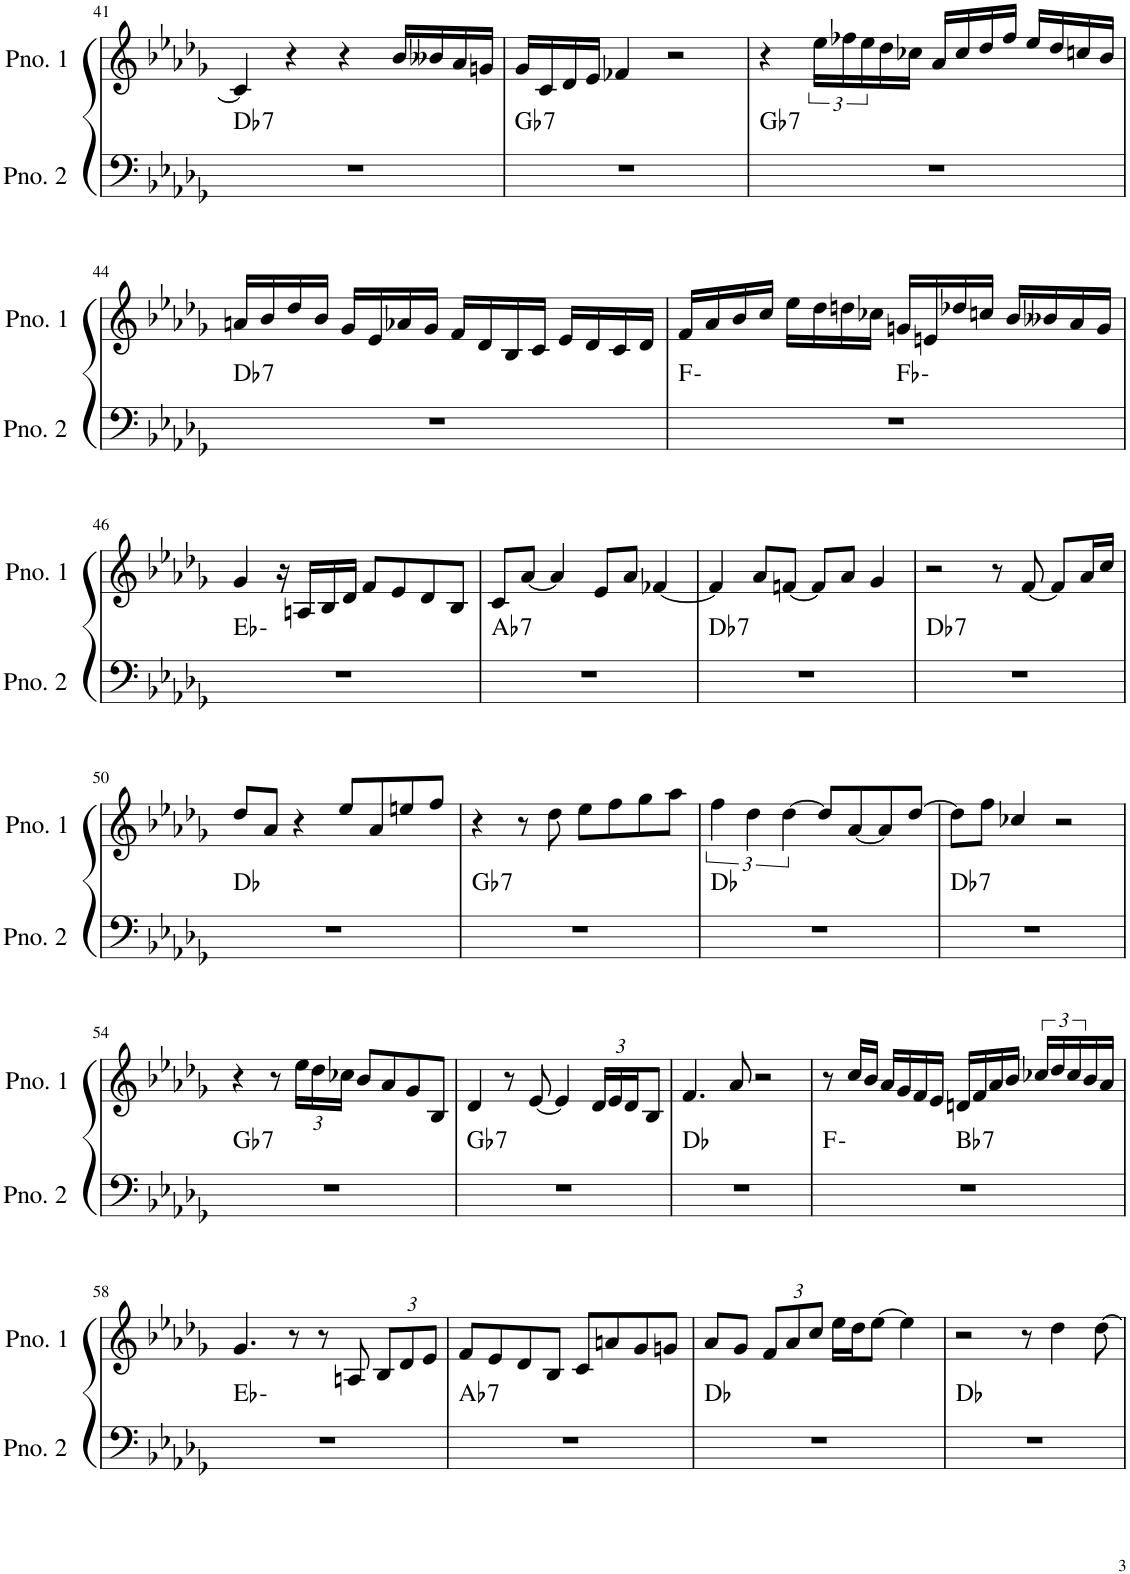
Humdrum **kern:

**kern	**harte	**kern
*part2	*part2	*part1
*staff2	*	*staff1
*I"ピアノ 2	*	*I"ピアノ 1
!!LO:PB:g=z
*clefF4	*	*clefG2
*k[b-e-a-d-g-]	*	*k[b-e-a-d-g-]
*M4/4	*	*M4/4
=41	=41	=41
!	!LO:H:kt=7	!
1r	Db:7	4c-/]
.	.	4r
.	.	4r
.	.	16b-/LL
.	.	16b--X/
.	.	16a-/
.	.	16gn/JJ
=42	=42	=42
!	!LO:H:kt=7	!
1r	Gb:7	16g-/LL
.	.	16c/
.	.	16d-/
.	.	16e-/JJ
.	.	4f-X/
.	.	2r
=43	=43	=43
!	!LO:H:kt=7	!
1r	Gb:7	4r
.	.	24ee-\LL
.	.	24ff-X\
.	.	24ee-\
.	.	16dd-\
.	.	16cc-X\JJ
.	.	16a-/LL
.	.	16cc-/
.	.	16dd-/
.	.	16ff-/JJ
.	.	16ee-/LL
.	.	16dd-/
.	.	16ccn/
.	.	16b-/JJ
!!LO:LB:g=z
=44	=44	=44
!	!LO:H:kt=7	!
1r	Db:7	16an/LL
.	.	16b-/
.	.	16dd-/
.	.	16b-/JJ
.	.	16g-/LL
.	.	16e-/
.	.	16a-X/
.	.	16g-/JJ
.	.	16f/LL
.	.	16d-/
.	.	16B-/
.	.	16c/JJ
.	.	16e-/LL
.	.	16d-/
.	.	16c/
.	.	16d-/JJ
=45	=45	=45
*^	*	*
1r	2ryy	F:min	16f/LL
.	.	.	16a-/
.	.	.	16b-/
.	.	.	16cc/JJ
.	.	.	16ee-\LL
.	.	.	16dd-\
.	.	.	16ddn\
.	.	.	16cc-X\JJ
.	2ryy	Fb:min	16gn/LL
.	.	.	16en/
.	.	.	16dd-X/
.	.	.	16ccn/JJ
.	.	.	16b-/LL
.	.	.	16b--X/
.	.	.	16a-/
.	.	.	16g/JJ
*v	*v	*	*
!!LO:LB:g=z
=46	=46	=46
1r	Eb:min	4g-/
.	.	16r
.	.	16An/LL
.	.	16B-/
.	.	16d-/JJ
.	.	8f/L
.	.	8e-/
.	.	8d-/
.	.	8B-/J
=47	=47	=47
!	!LO:H:kt=7	!
1r	Ab:7	8c/L
.	.	[8a-/J
.	.	4a-/]
.	.	8e-/L
.	.	8a-/J
.	.	[4f-X/
=48	=48	=48
!	!LO:H:kt=7	!
1r	Db:7	4f-/]
.	.	8a-/L
.	.	[8fn/J
.	.	8f/L]
.	.	8a-/J
.	.	4g-/
=49	=49	=49
!	!LO:H:kt=7	!
1r	Db:7	2r
.	.	8r
.	.	[8f/
.	.	8f/L]
.	.	16a-/L
.	.	16cc/JJ
!!LO:LB:g=z
=50	=50	=50
1r	Db:maj	8dd-/L
.	.	8a-/J
.	.	4r
.	.	8ee-/L
.	.	8a-/
.	.	8een/
.	.	8ff/J
=51	=51	=51
!	!LO:H:kt=7	!
1r	Gb:7	4r
.	.	8r
.	.	8dd-\
.	.	8ee-\L
.	.	8ff\
.	.	8gg-\
.	.	8aa-\J
=52	=52	=52
1r	Db:maj	6ff\
.	.	6dd-\
.	.	[6dd-\
.	.	8dd-/L]
.	.	[8a-/
.	.	8a-/]
.	.	[8dd-/J
=53	=53	=53
!	!LO:H:kt=7	!
1r	Db:7	8dd-\L]
.	.	8ff\J
.	.	4cc-X/
.	.	2r
!!LO:LB:g=z
=54	=54	=54
!	!LO:H:kt=7	!
1r	Gb:7	4r
.	.	8r
*	*	*Xbrackettup
.	.	24ee-\LL
.	.	24dd-\
.	.	24cc-X\JJ
.	.	8b-/L
.	.	8a-/
.	.	8g-/
.	.	8B-/J
=55	=55	=55
!	!LO:H:kt=7	!
1r	Gb:7	4d-/
.	.	8r
.	.	[8e-/
.	.	4e-/]
.	.	24d-/LL
.	.	24e-/
.	.	24d-/J
.	.	8B-/J
=56	=56	=56
1r	Db:maj	4.f/
.	.	8a-/
.	.	2r
=57	=57	=57
*^	*	*
1r	2ryy	F:min	8r
.	.	.	16cc/LL
.	.	.	16b-/JJ
.	.	.	16a-/LL
.	.	.	16g-/
.	.	.	16f/
.	.	.	16e-/JJ
!	!	!LO:H:kt=7	!
.	2ryy	Bb:7	16dn/LL
.	.	.	16f/
.	.	.	16a-/
.	.	.	16b-/JJ
*	*	*	*brackettup
.	.	.	24cc-X/LL
.	.	.	24dd-/
.	.	.	24cc-/
.	.	.	16b-/
.	.	.	16a-/JJ
*v	*v	*	*
!!LO:LB:g=z
=58	=58	=58
1r	Eb:min	4.g-/
.	.	8r
.	.	8r
.	.	8An/
*	*	*Xbrackettup
.	.	12B-/L
.	.	12d-/
.	.	12e-/J
=59	=59	=59
!	!LO:H:kt=7	!
1r	Ab:7	8f/L
.	.	8e-/
.	.	8d-/
.	.	8B-/J
.	.	8c/L
.	.	8an/
.	.	8g-/
.	.	8gn/J
=60	=60	=60
1r	Db:maj	8a-/L
.	.	8g-/J
.	.	12f/L
.	.	12a-/
.	.	12cc/J
.	.	16ee-\LL
.	.	16dd-\J
.	.	[8ee-\J
.	.	4ee-\]
=61	=61	=61
1r	Db:maj	2r
.	.	8r
.	.	4dd-\
.	.	[8dd-\
=	=	=
*-	*-	*-
